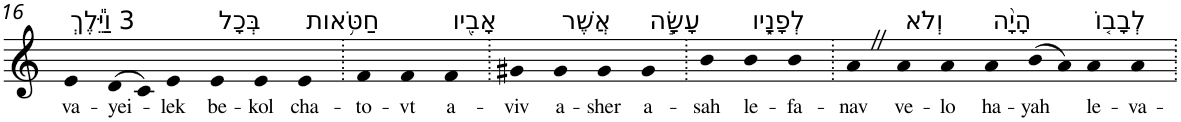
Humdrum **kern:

**kern	**text
*part1	*part1
*staff1	*staff1
*I"Piano	*
*I'Pno	*
!!LO:PB:g=z
*clefG2	*
*k[]	*
=16	=16
!LO:TX:a:t=3 וַיֵּ֕לֶךְ	!
!	!LO:LY:b
4e	va-
!	!LO:LY:b
(>8d	-yei-
8c)	.
!	!LO:LY:b
4e	-lek
!LO:TX:a:t=בְּכָל	!
!	!LO:LY:b
4e	be-
!	!LO:LY:b
4e	-kol
!LO:TX:a:t=חַטֹּ֥אות	!
!	!LO:LY:b
4e	cha-
=17.	=17.
!	!LO:LY:b
4f	-to-
!	!LO:LY:b
4f	-vt
!LO:TX:a:t=אָבִ֖יו	!
!	!LO:LY:b
4f	a-
=18.	=18.
!	!LO:LY:b
4g#X	-viv
!LO:TX:a:t=אֲשֶׁר	!
!	!LO:LY:b
4g#	a-
!	!LO:LY:b
4g#	-sher
!LO:TX:a:t=עָשָׂ֣ה	!
!	!LO:LY:b
4g#	a-
=19.	=19.
!	!LO:LY:b
4b	-sah
!LO:TX:a:t=לְפָנָ֑יו	!
!	!LO:LY:b
4b	le-
!	!LO:LY:b
4b	-fa-
=20.	=20.
!	!LO:LY:b
4aZ	-nav
!LO:TX:a:t=וְלֹא	!
!	!LO:LY:b
4a	ve-
!	!LO:LY:b
4a	-lo
!LO:TX:a:t=הָיָ֨ה	!
!	!LO:LY:b
4a	ha-
!	!LO:LY:b
(>8b	-yah
8a)	.
!LO:TX:a:t=לְבָב֤וֹ	!
!	!LO:LY:b
4a	le-
!	!LO:LY:b
4a	-va-
=.	=.
*-	*-
